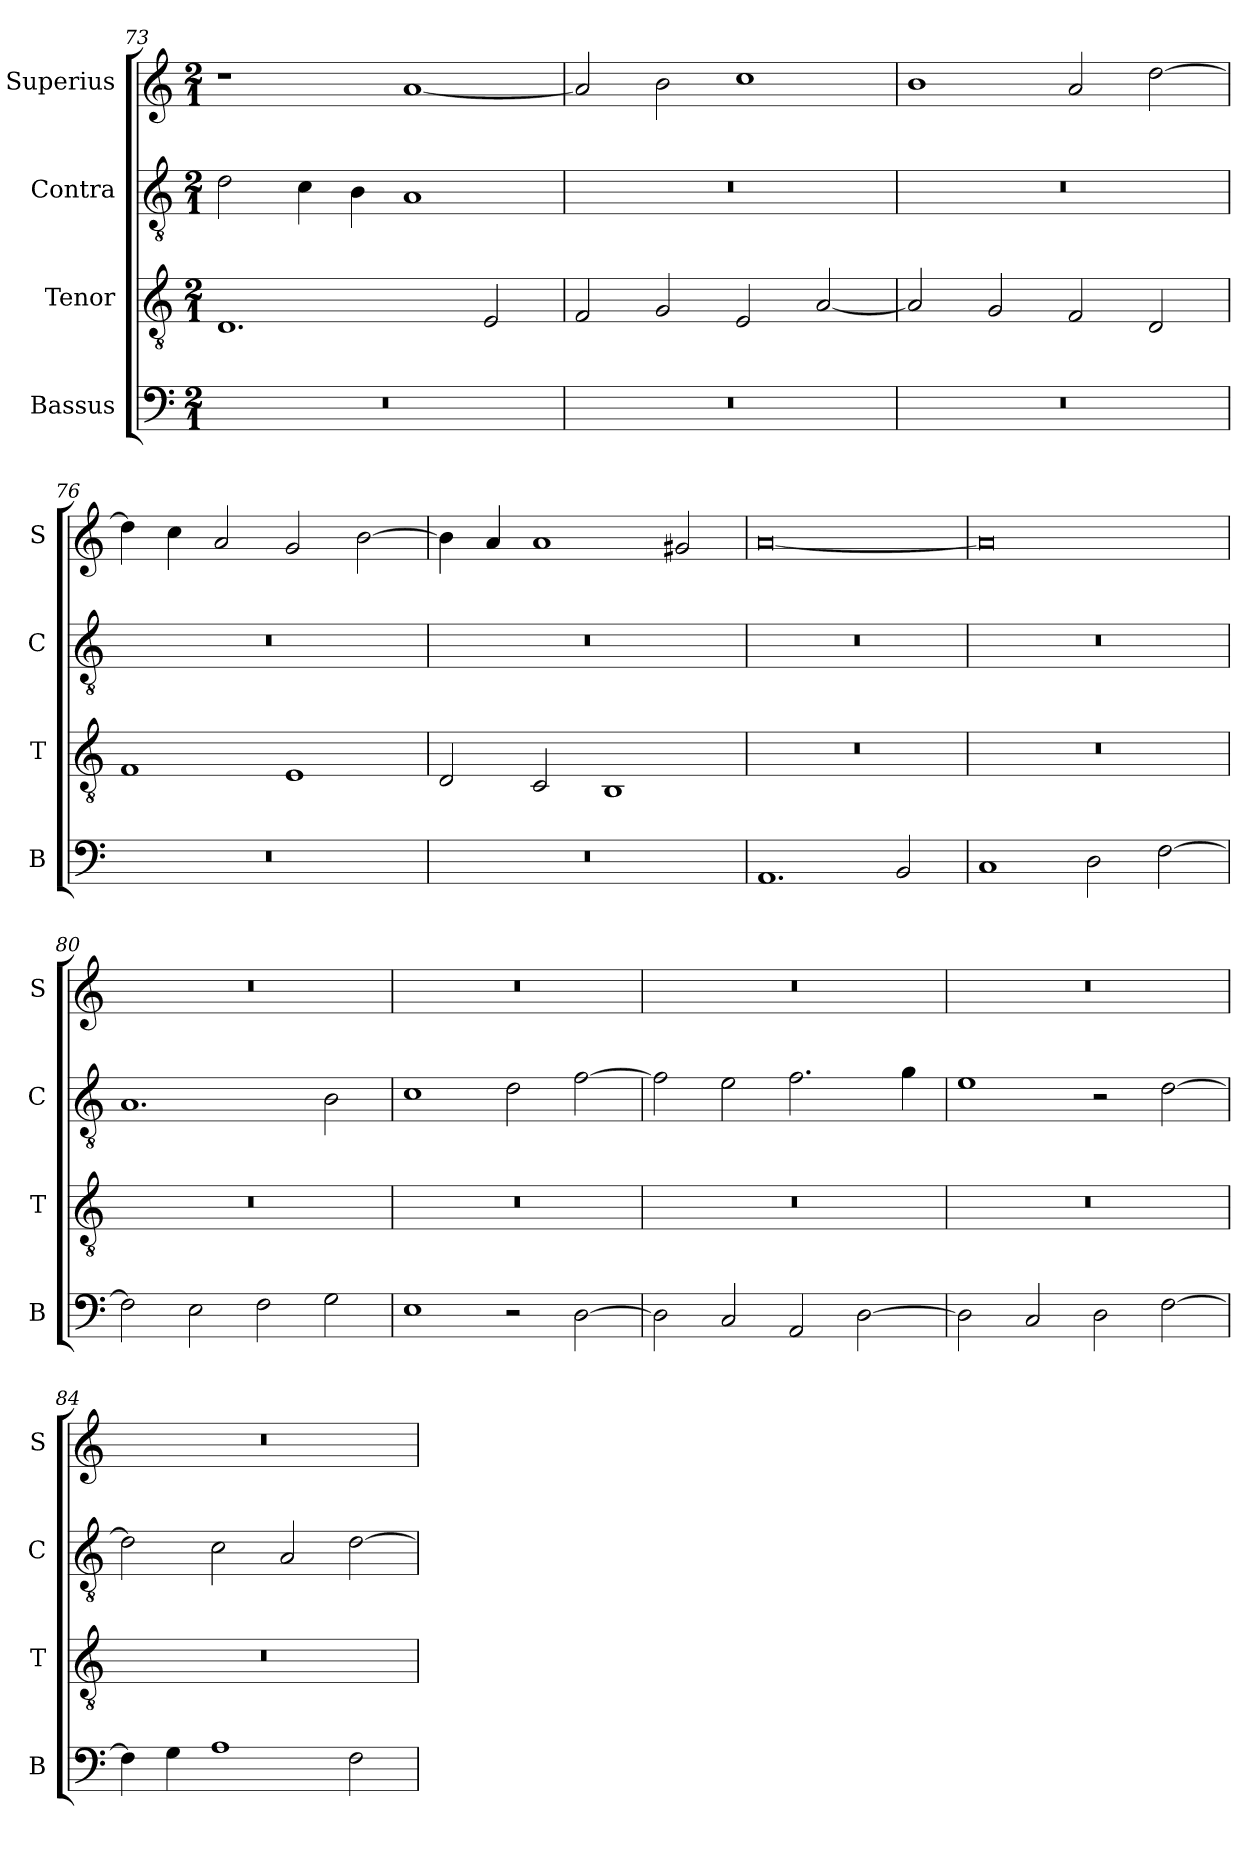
**kern	**kern	**kern	**kern
*part4	*part3	*part2	*part1
*staff4	*staff3	*staff2	*staff1
*I"Bassus	*I"Tenor	*I"Contra	*I"Superius
*I'B	*I'T	*I'C	*I'S
*clefF4	*clefGv2	*clefGv2	*clefG2
*k[]	*k[]	*k[]	*k[]
*M2/1	*M2/1	*M2/1	*M2/1
=73	=73	=73	=73
0r	1.D	2d\	1r
.	.	4c\	.
.	.	4B\	.
.	.	1A	[1a
.	2E/	.	.
=74	=74	=74	=74
0r	2F/	0r	2a/]
.	2G/	.	2b\
.	2E/	.	1cc
.	[2A/	.	.
=75	=75	=75	=75
0r	2A/]	0r	1b
.	2G/	.	.
.	2F/	.	2a/
.	2D/	.	[2dd\
=76	=76	=76	=76
0r	1F	0r	4dd\]
.	.	.	4cc\
.	.	.	2a/
.	1E	.	2g/
.	.	.	[2b\
=77	=77	=77	=77
0r	2D/	0r	4b\]
.	.	.	4a/
.	2C/	.	1a
.	1BB	.	.
.	.	.	2g#X/
=78	=78	=78	=78
1.AA	0r	0r	[0a
2BB/	.	.	.
=79	=79	=79	=79
1C	0r	0r	0a]
2D\	.	.	.
[2F\	.	.	.
=80	=80	=80	=80
2F\]	0r	1.A	0r
2E\	.	.	.
2F\	.	.	.
2G\	.	2B\	.
=81	=81	=81	=81
1E	0r	1c	0r
2r	.	2d\	.
[2D\	.	[2f\	.
=82	=82	=82	=82
2D\]	0r	2f\]	0r
2C/	.	2e\	.
2AA/	.	2.f\	.
[2D\	.	.	.
.	.	4g\	.
=83	=83	=83	=83
2D\]	0r	1e	0r
2C/	.	.	.
2D\	.	2r	.
[2F\	.	[2d\	.
=84	=84	=84	=84
4F\]	0r	2d\]	0r
4G\	.	.	.
1A	.	2c\	.
.	.	2A/	.
2F\	.	[2d\	.
=	=	=	=
*-	*-	*-	*-
